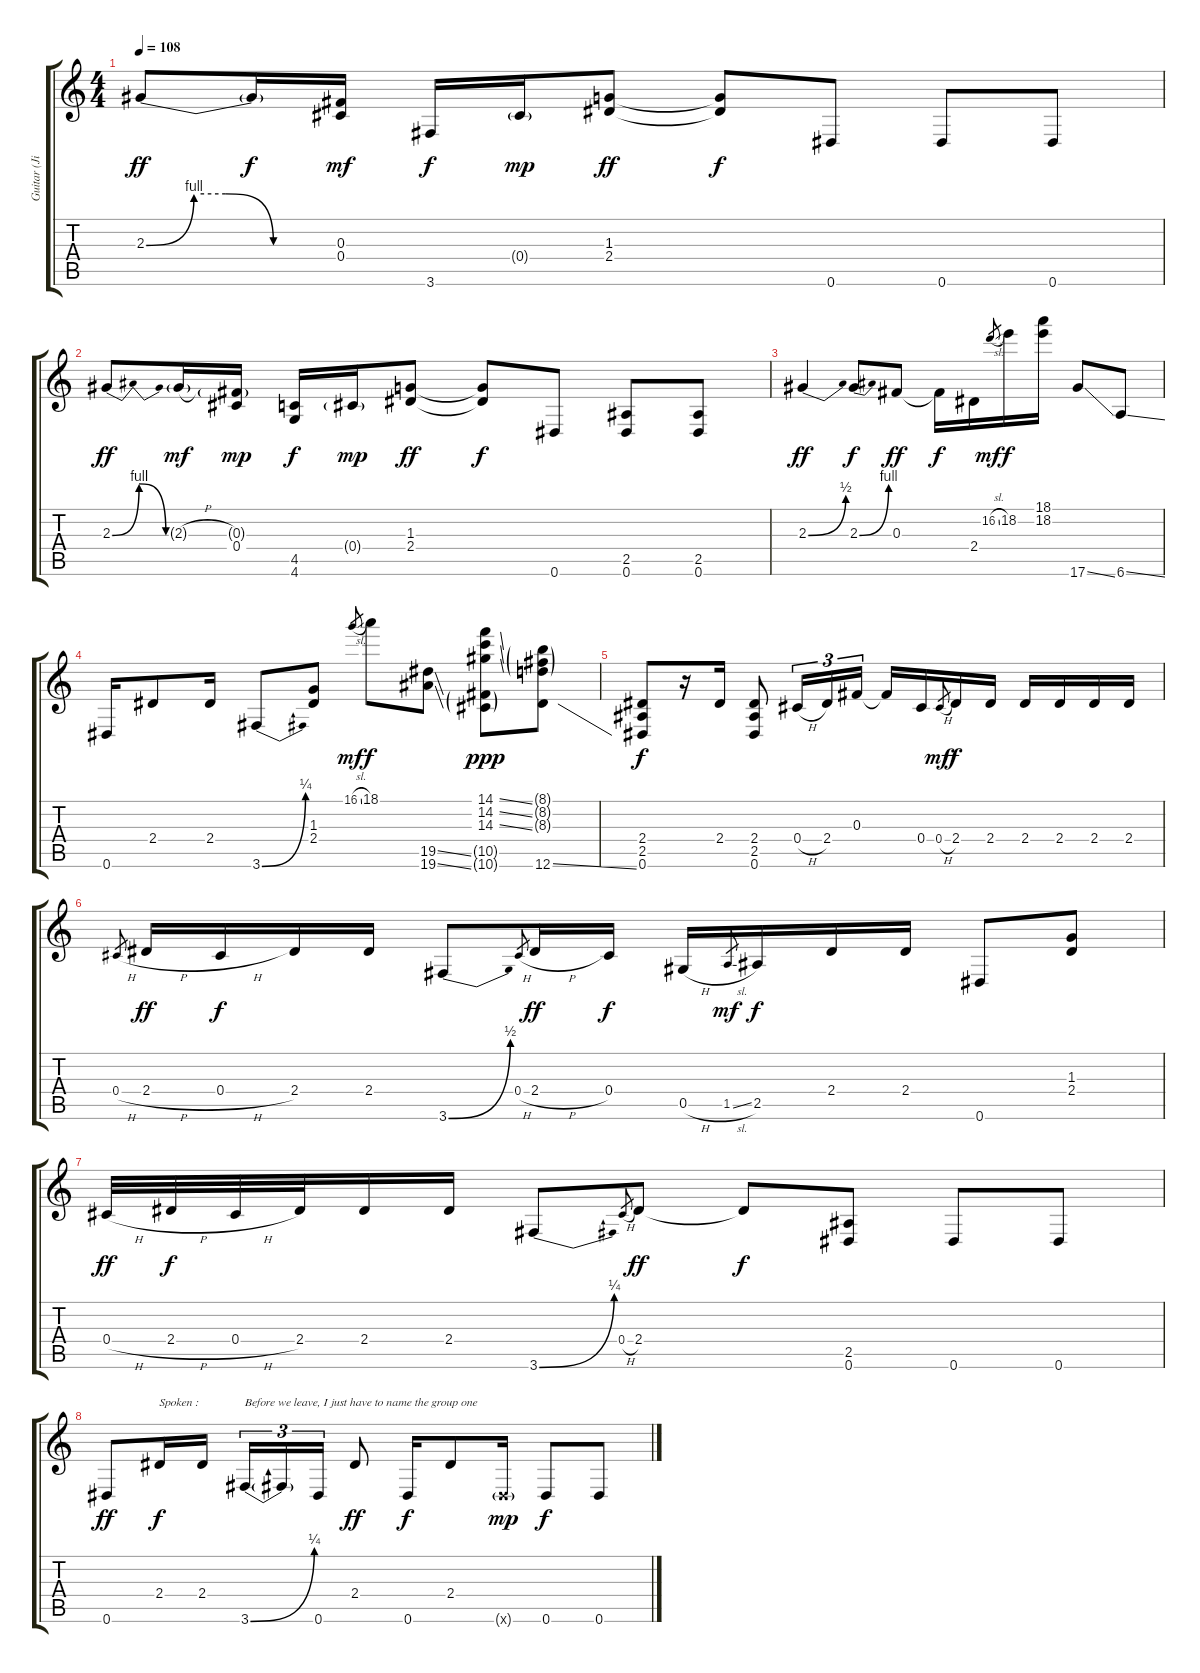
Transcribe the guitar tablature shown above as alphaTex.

\track ("Guitar (Jimi Hendrix)" "Guitar (Ji") {instrument overdrivenguitar}
\staff {score tabs}
\tuning (Eb4 Bb3 Gb3 Db3 Ab2 Eb2) {hide}
\ts (4 4)
\tempo 108
\clef g2
\ks c
2.3{be (custom 0 0 15 4 25 4 40 0 60 0)}.8{dy ff} 2.3{t}.16{dy f} (0.3 0.4).16{dy mf} 3.6.16{dy f} 0.4{g}.16{dy mp} (1.3 2.4).8{dy ff} (1.3{t} 2.4{t}).8{dy f} 0.6.8 0.6.8 0.6.8 |
2.3{be (bendrelease 0 0 15 4 30 4 60 0)}.8{dy ff} 2.3{h g}.16{dy mf} (0.3{g} 0.4).16{dy mp} (4.5 4.6).16{dy f} 0.4{g}.16{dy mp} (1.3 2.4).8{dy ff} (1.3{t} 2.4{t}).8{dy f} 0.6.8 (2.5 0.6).8 (2.5 0.6).8 |
2.3{be (bend 0 0 60 2)}.4{dy ff} 2.3{be (bend 0 0 60 4)}.8{dy f} 0.3.8{dy ff} 0.3{t}.16{dy f} 2.4.16 16.2{sl}.8{gr dy mf} 18.2.16{dy f} (18.1 18.2).16 17.6{ss}.8 6.6{ss}.8 |
0.6.16 2.4.8 2.4.16 3.6{be (bend 0 0 60 1)}.8 (1.3 2.4).8 16.1{sl}.8{gr dy mf} 18.1.8{dy f} (19.5{ss} 19.6{ss}).8 (14.1{ss} 14.2{ss} 14.3{ss} 10.5{g} 10.6{g}).8{dy ppp} (8.1{g} 8.2{g} 8.3{g} 12.6{ss}).8 |
(2.4 2.5 0.6).8{dy f volume 11} r.16 2.4.16 (2.4 2.5 0.6).8 0.4{h}.16{tu (3 2)} 2.4.16{tu (3 2)} 0.3.16{tu (3 2)} 0.3{t}.16 0.4.16 0.4{h}.8{gr dy mf} 2.4.16{dy f} 2.4.16 2.4.16 2.4.16 2.4.16 2.4.16 |
0.4{h}.8{gr} 2.4{h}.16{dy ff} 0.4{h}.16{dy f} 2.4.16 2.4.16 3.6{be (bend 0 0 60 2)}.8 0.4{h}.8{gr} 2.4{h}.16{dy ff} 0.4.16{dy f} 0.5{h}.16 1.5{sl}.8{gr dy mf} 2.5.16{dy f} 2.4.16 2.4.16 0.6.8 (1.3 2.4).8 |
0.4{h}.32{dy ff} 2.4{h}.32{dy f} 0.4{h}.32 2.4.32 2.4.16 2.4.16 3.6{be (bend 0 0 60 1)}.8 0.4{h}.8{gr} 2.4.8{dy ff} 2.4{t}.8{dy f} (2.5 0.6).8 0.6.8 0.6.8 |
0.6.8{dy ff} 2.4.16{txt "Spoken :" dy f} 2.4.16 3.6{be (bend 0 0 60 1)}.16{tu (3 2) txt "Before we leave, I just have to name the group one"} 3.6{t}.16{tu (3 2)} 0.6.16{tu (3 2)} 2.4.8{dy ff} 0.6.16{dy f} 2.4.8 0.6{g x}.16{dy mp} 0.6.8{dy f} 0.6.8
